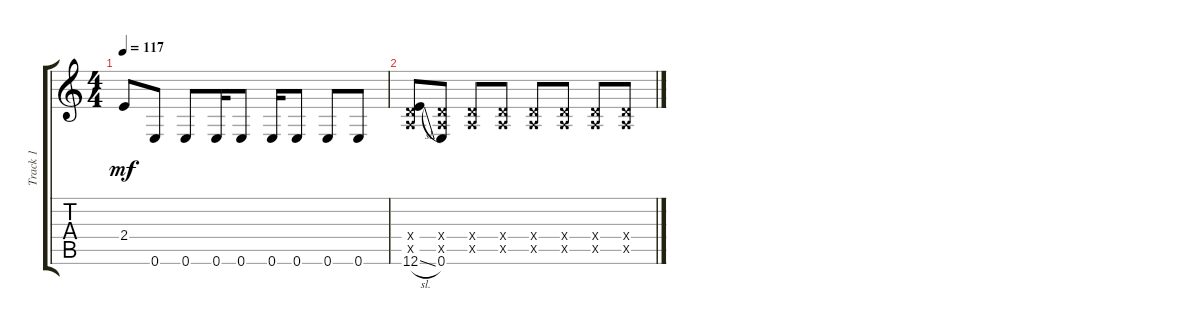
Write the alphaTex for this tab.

\track ("Track 1" "Track 1") {instrument distortionguitar}
\staff {score tabs}
\tuning (E4 B3 G3 D3 A2 E2) {hide}
\ts (4 4)
\tempo 117
\clef g2
\ks c
2.4.8{dy mf} 0.6.8 0.6.8 0.6.16 0.6.8 0.6.16 0.6.8 0.6.8 0.6.8 |
(0.4{x} 0.5{x} 12.6{sl}).8 (0.4{x} 0.5{x} 0.6).8 (0.4{x} 0.5{x}).8 (0.4{x} 0.5{x}).8 (0.4{x} 0.5{x}).8 (0.4{x} 0.5{x}).8 (0.4{x} 0.5{x}).8 (0.4{x} 0.5{x}).8
